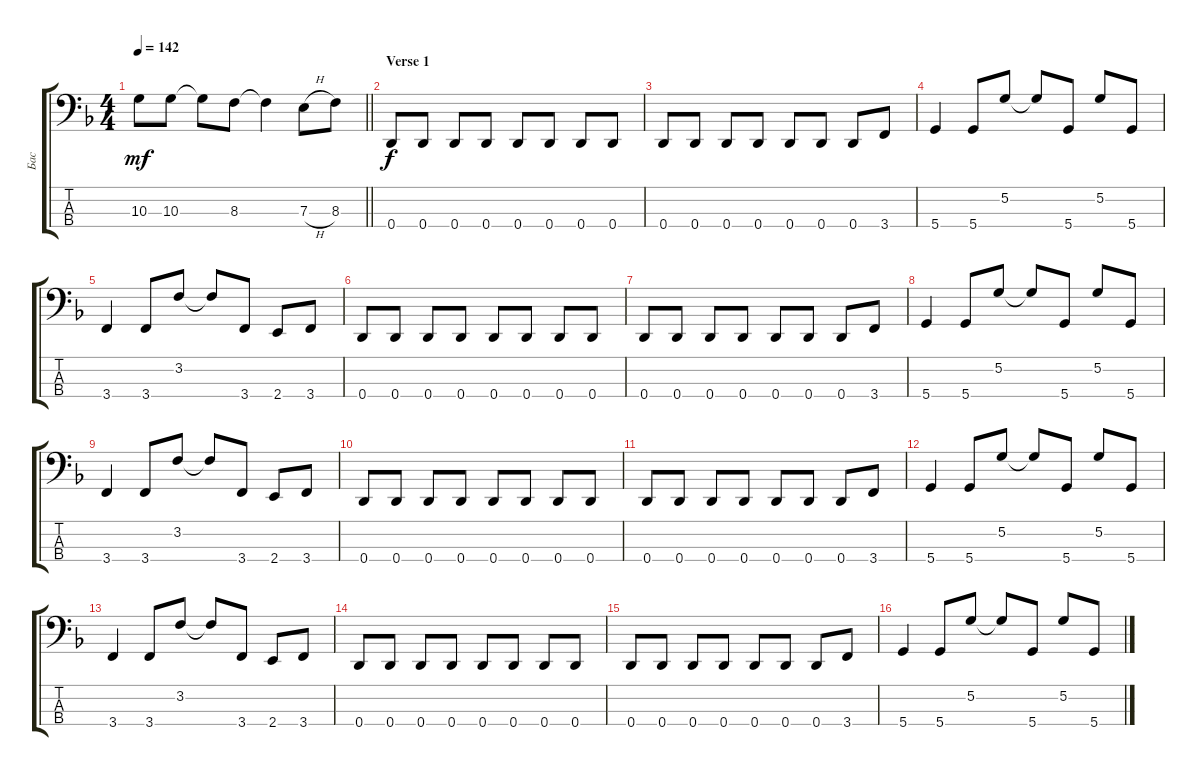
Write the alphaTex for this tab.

\track ("Бас" "Бас") {instrument electricbassfinger}
\staff {score tabs}
\tuning (G2 D2 A1 D1) {hide}
\ts (4 4)
\tempo 142
\clef f4
\barLineRight lightlight
\ks dminor
10.3.8{dy mf} 10.3.8 10.3{t}.8 8.3.8 8.3{t}.4 7.3{h}.8 8.3.8 |
\section ("" "Verse 1")
0.4.8{dy f} 0.4.8 0.4.8 0.4.8 0.4.8 0.4.8 0.4.8 0.4.8 |
0.4.8 0.4.8 0.4.8 0.4.8 0.4.8 0.4.8 0.4.8 3.4.8 |
5.4.4 5.4.8 5.2.8 5.2{t}.8 5.4.8 5.2.8 5.4.8 |
3.4.4 3.4.8 3.2.8 3.2{t}.8 3.4.8 2.4.8 3.4.8 |
0.4.8 0.4.8 0.4.8 0.4.8 0.4.8 0.4.8 0.4.8 0.4.8 |
0.4.8 0.4.8 0.4.8 0.4.8 0.4.8 0.4.8 0.4.8 3.4.8 |
5.4.4 5.4.8 5.2.8 5.2{t}.8 5.4.8 5.2.8 5.4.8 |
3.4.4 3.4.8 3.2.8 3.2{t}.8 3.4.8 2.4.8 3.4.8 |
0.4.8 0.4.8 0.4.8 0.4.8 0.4.8 0.4.8 0.4.8 0.4.8 |
0.4.8 0.4.8 0.4.8 0.4.8 0.4.8 0.4.8 0.4.8 3.4.8 |
5.4.4 5.4.8 5.2.8 5.2{t}.8 5.4.8 5.2.8 5.4.8 |
3.4.4 3.4.8 3.2.8 3.2{t}.8 3.4.8 2.4.8 3.4.8 |
0.4.8 0.4.8 0.4.8 0.4.8 0.4.8 0.4.8 0.4.8 0.4.8 |
0.4.8 0.4.8 0.4.8 0.4.8 0.4.8 0.4.8 0.4.8 3.4.8 |
5.4.4 5.4.8 5.2.8 5.2{t}.8 5.4.8 5.2.8 5.4.8
